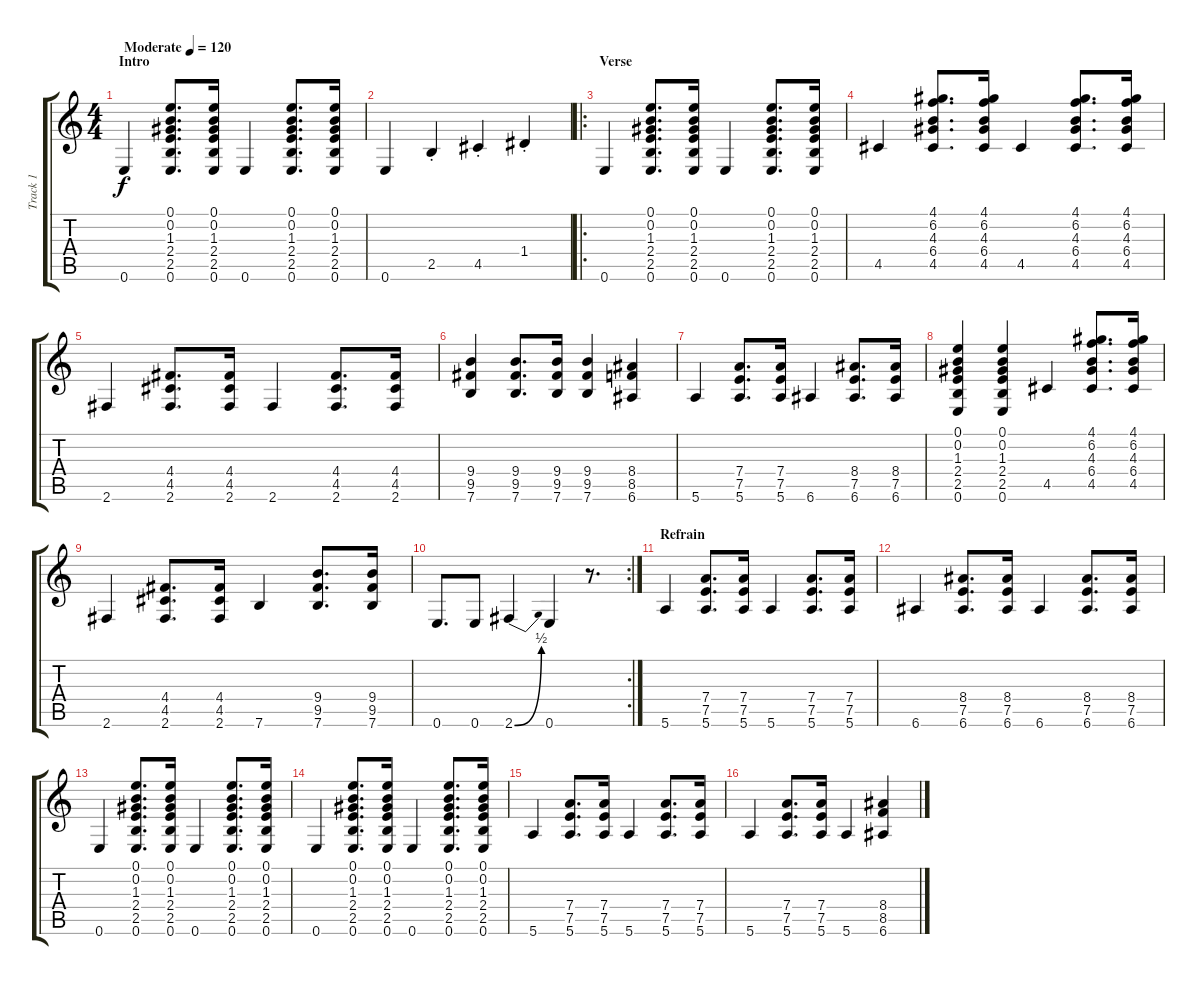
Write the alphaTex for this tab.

\track ("Track 1" "Track 1") {instrument acousticguitarsteel}
\staff {score tabs}
\tuning (E4 B3 G3 D3 A2 E2) {hide}
\ts (4 4)
\section ("" "Intro")
\tempo (120 "Moderate")
\clef g2
\ks c
0.6.4{dy f instrument acousticguitarsteel} (0.1 0.2 1.3 2.4 2.5 0.6).8{d} (0.1 0.2 1.3 2.4 2.5 0.6).16 0.6.4 (0.1 0.2 1.3 2.4 2.5 0.6).8{d} (0.1 0.2 1.3 2.4 2.5 0.6).16 |
0.6.4 2.5{st}.4 4.5{st}.4 1.4{st}.4 |
\ro
\section ("" "Verse")
0.6.4 (0.1 0.2 1.3 2.4 2.5 0.6).8{d} (0.1 0.2 1.3 2.4 2.5 0.6).16 0.6.4 (0.1 0.2 1.3 2.4 2.5 0.6).8{d} (0.1 0.2 1.3 2.4 2.5 0.6).16 |
4.5.4 (4.1 6.2 4.3 6.4 4.5).8{d} (4.1 6.2 4.3 6.4 4.5).16 4.5.4 (4.1 6.2 4.3 6.4 4.5).8{d} (4.1 6.2 4.3 6.4 4.5).16 |
2.6.4 (4.4 4.5 2.6).8{d} (4.4 4.5 2.6).16 2.6.4 (4.4 4.5 2.6).8{d} (4.4 4.5 2.6).16 |
(9.4 9.5 7.6).4 (9.4 9.5 7.6).8{d} (9.4 9.5 7.6).16 (9.4 9.5 7.6).4 (8.4 8.5 6.6).4 |
5.6.4 (7.4 7.5 5.6).8{d} (7.4 7.5 5.6).16 6.6.4 (8.4 7.5 6.6).8{d} (8.4 7.5 6.6).16 |
(0.1 0.2 1.3 2.4 2.5 0.6).4 (0.1 0.2 1.3 2.4 2.5 0.6).4 4.5.4 (4.1 6.2 4.3 6.4 4.5).8{d} (4.1 6.2 4.3 6.4 4.5).16 |
2.6.4 (4.4 4.5 2.6).8{d} (4.4 4.5 2.6).16 7.6.4 (9.4 9.5 7.6).8{d} (9.4 9.5 7.6).16 |
\rc 2
0.6.8{d} 0.6.8 2.6{be (bend 0 0 60 2)}.4 0.6.4 r.8{d} |
\section ("" "Refrain")
5.6.4 (7.4 7.5 5.6).8{d} (7.4 7.5 5.6).16 5.6.4 (7.4 7.5 5.6).8{d} (7.4 7.5 5.6).16 |
6.6.4 (8.4 7.5 6.6).8{d} (8.4 7.5 6.6).16 6.6.4 (8.4 7.5 6.6).8{d} (8.4 7.5 6.6).16 |
0.6.4 (0.1 0.2 1.3 2.4 2.5 0.6).8{d} (0.1 0.2 1.3 2.4 2.5 0.6).16 0.6.4 (0.1 0.2 1.3 2.4 2.5 0.6).8{d} (0.1 0.2 1.3 2.4 2.5 0.6).16 |
0.6.4 (0.1 0.2 1.3 2.4 2.5 0.6).8{d} (0.1 0.2 1.3 2.4 2.5 0.6).16 0.6.4 (0.1 0.2 1.3 2.4 2.5 0.6).8{d} (0.1 0.2 1.3 2.4 2.5 0.6).16 |
5.6.4 (7.4 7.5 5.6).8{d} (7.4 7.5 5.6).16 5.6.4 (7.4 7.5 5.6).8{d} (7.4 7.5 5.6).16 |
5.6.4 (7.4 7.5 5.6).8{d} (7.4 7.5 5.6).16 5.6.4 (8.4 8.5 6.6).4
